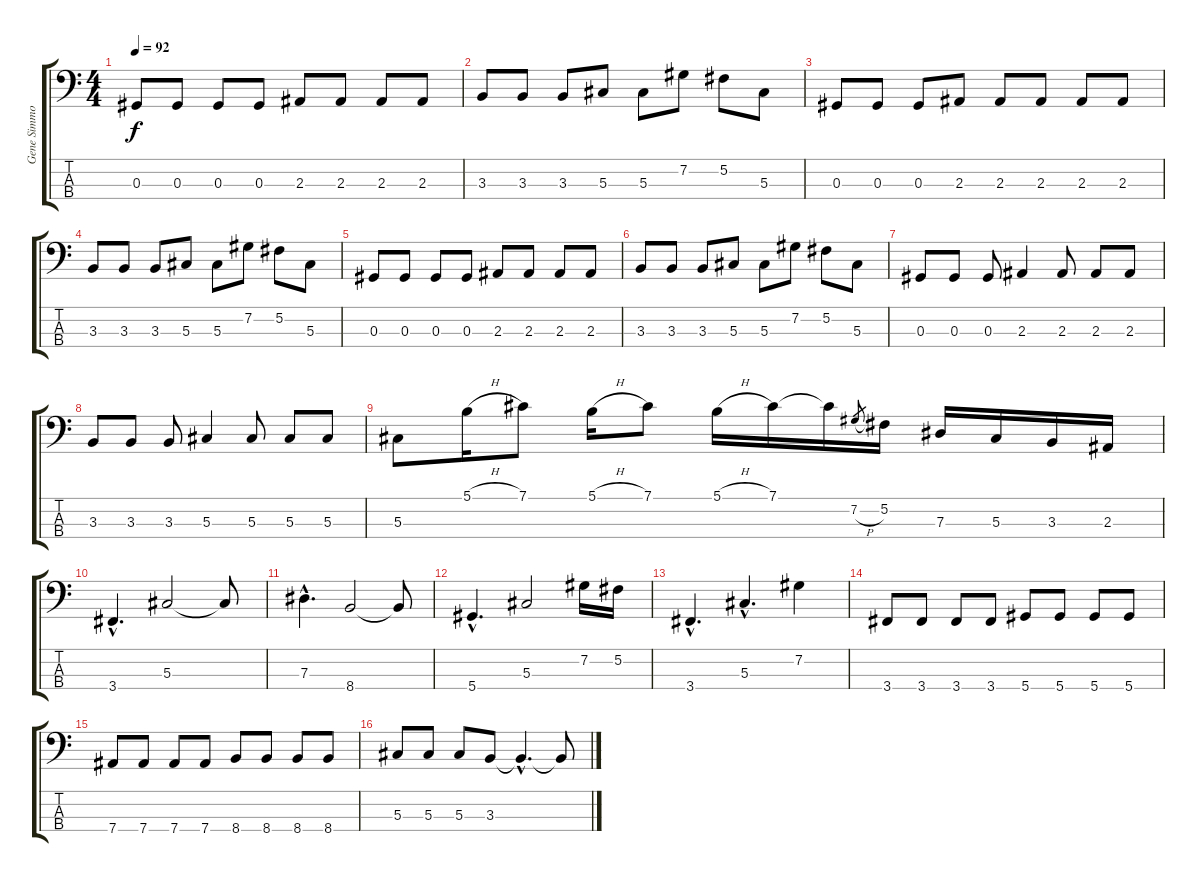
\track ("Gene Simmons" "Gene Simmo") {instrument electricbasspick}
\staff {score tabs}
\tuning (Gb2 Db2 Ab1 Eb1) {hide}
\ts (4 4)
\tempo 92
\clef f4
\ks c
0.3.8{dy f} 0.3.8 0.3.8 0.3.8 2.3.8 2.3.8 2.3.8 2.3.8 |
3.3.8 3.3.8 3.3.8 5.3.8 5.3.8 7.2.8 5.2.8 5.3.8 |
0.3.8 0.3.8 0.3.8 2.3.8 2.3.8 2.3.8 2.3.8 2.3.8 |
3.3.8 3.3.8 3.3.8 5.3.8 5.3.8 7.2.8 5.2.8 5.3.8 |
0.3.8 0.3.8 0.3.8 0.3.8 2.3.8 2.3.8 2.3.8 2.3.8 |
3.3.8 3.3.8 3.3.8 5.3.8 5.3.8 7.2.8 5.2.8 5.3.8 |
0.3.8 0.3.8 0.3.8 2.3.4 2.3.8 2.3.8 2.3.8 |
3.3.8 3.3.8 3.3.8 5.3.4 5.3.8 5.3.8 5.3.8 |
5.3.8 5.1{h}.16 7.1.8 5.1{h}.16 7.1.8 5.1{h}.16 7.1.16 7.1{t}.16 7.2{h}.8{gr} 5.2.16 7.3.16 5.3.16 3.3.16 2.3.16 |
3.4{hac}.4{d} 5.3.2 5.3{t}.8 |
7.3{hac}.4{d} 8.4.2 8.4{t}.8 |
5.4{hac}.4{d} 5.3.2 7.2.16 5.2.16 |
3.4{hac}.4{d} 5.3{hac}.4{d} 7.2.4 |
3.4.8 3.4.8 3.4.8 3.4.8 5.4.8 5.4.8 5.4.8 5.4.8 |
7.4.8 7.4.8 7.4.8 7.4.8 8.4.8 8.4.8 8.4.8 8.4.8 |
5.3.8 5.3.8 5.3.8 3.3.8 3.3{hac t}.4{d} 3.3{t}.8
